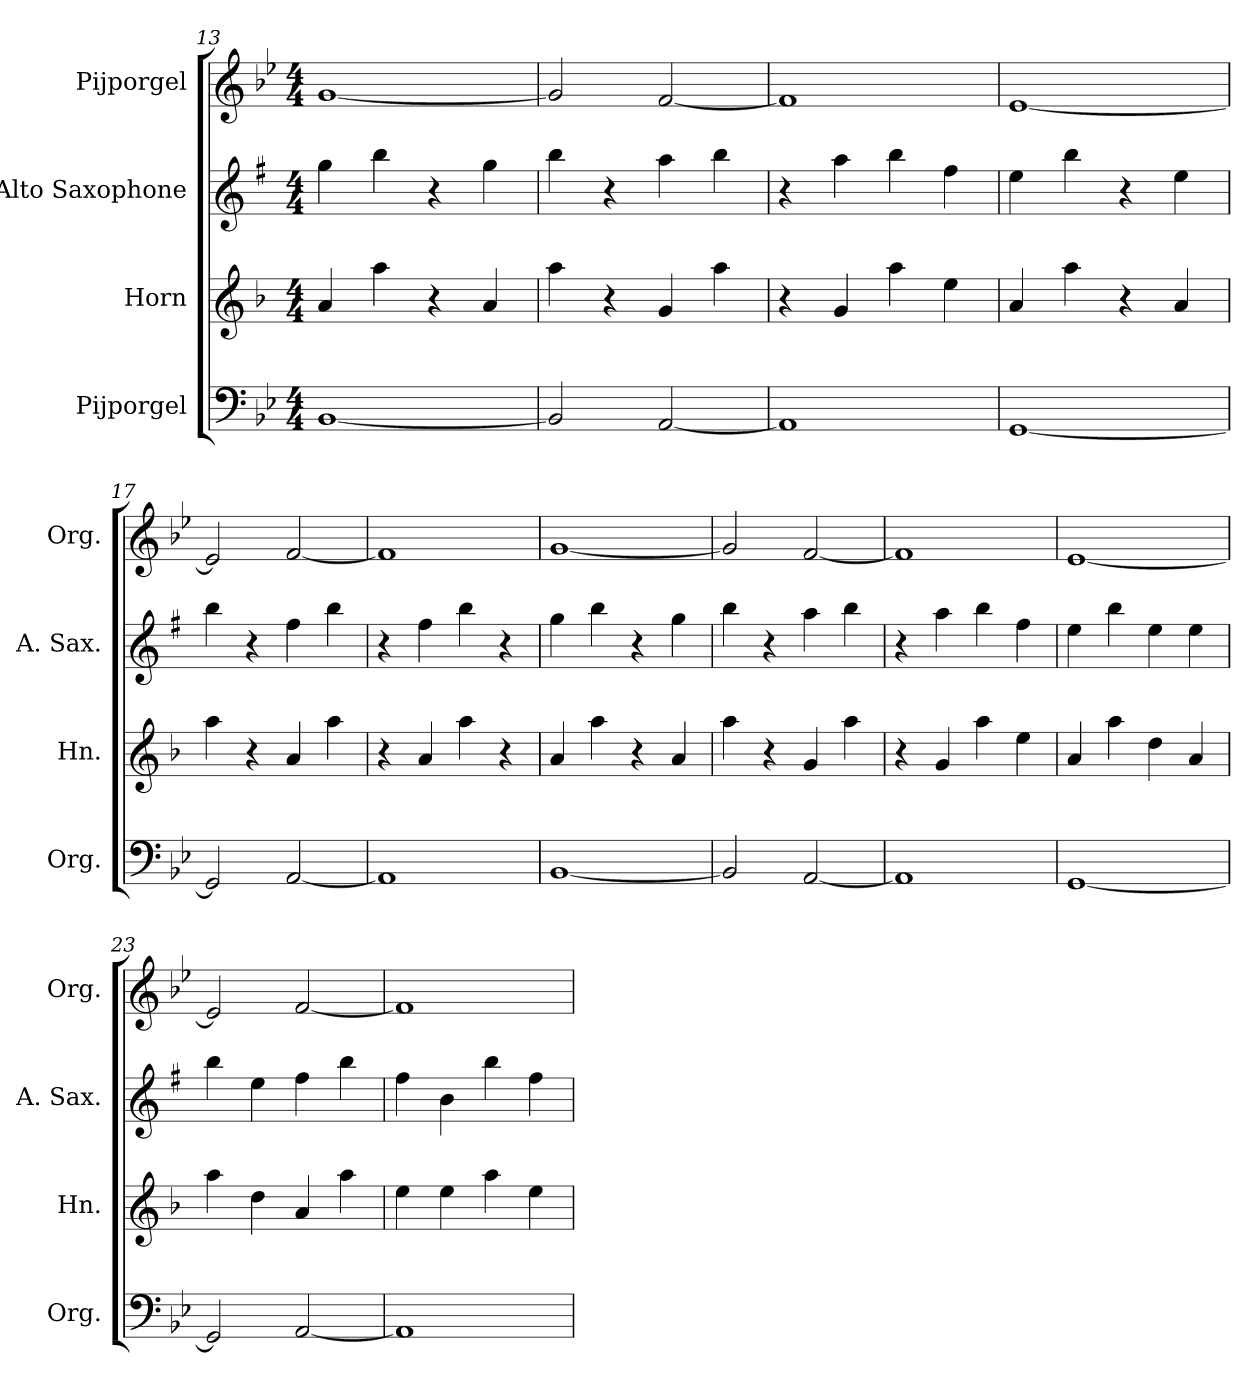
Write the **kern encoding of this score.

**kern	**kern	**kern	**kern
*part4	*part3	*part2	*part1
*staff4	*staff3	*staff2	*staff1
*I"Pijporgel	*I"Horn	*I"Alto Saxophone	*I"Pijporgel
*I'Org.	*I'Hn.	*I'A. Sax.	*I'Org.
*clefF4	*clefG2	*clefG2	*clefG2
*	*ITrd4c7	*ITrd5c9	*
*k[b-e-]	*k[b-e-]	*k[b-e-]	*k[b-e-]
*M4/4	*M4/4	*M4/4	*M4/4
=13	=13	=13	=13
[1BB-	4d/	4b-\	[1g
.	4dd\	4dd\	.
.	4r	4r	.
.	4d/	4b-\	.
=14	=14	=14	=14
2BB-/]	4dd\	4dd\	2g/]
.	4r	4r	.
[2AA/	4c/	4cc\	[2f/
.	4dd\	4dd\	.
=15	=15	=15	=15
1AA]	4r	4r	1f]
.	4c/	4cc\	.
.	4dd\	4dd\	.
.	4a\	4a\	.
!!LO:PB:g=z
=16	=16	=16	=16
[1GG	4d/	4g\	[1e-
.	4dd\	4dd\	.
.	4r	4r	.
.	4d/	4g\	.
=17	=17	=17	=17
2GG/]	4dd\	4dd\	2e-/]
.	4r	4r	.
[2AA/	4d/	4a\	[2f/
.	4dd\	4dd\	.
=18	=18	=18	=18
1AA]	4r	4r	1f]
.	4d/	4a\	.
.	4dd\	4dd\	.
.	4r	4r	.
=19	=19	=19	=19
[1BB-	4d/	4b-\	[1g
.	4dd\	4dd\	.
.	4r	4r	.
.	4d/	4b-\	.
=20	=20	=20	=20
2BB-/]	4dd\	4dd\	2g/]
.	4r	4r	.
[2AA/	4c/	4cc\	[2f/
.	4dd\	4dd\	.
=21	=21	=21	=21
1AA]	4r	4r	1f]
.	4c/	4cc\	.
.	4dd\	4dd\	.
.	4a\	4a\	.
=22	=22	=22	=22
[1GG	4d/	4g\	[1e-
.	4dd\	4dd\	.
.	4g\	4g\	.
.	4d/	4g\	.
=23	=23	=23	=23
2GG/]	4dd\	4dd\	2e-/]
.	4g\	4g\	.
[2AA/	4d/	4a\	[2f/
.	4dd\	4dd\	.
!!LO:LB:g=z
=24	=24	=24	=24
1AA]	4a\	4a\	1f]
.	4a\	4d\	.
.	4dd\	4dd\	.
.	4a\	4a\	.
=	=	=	=
*-	*-	*-	*-
